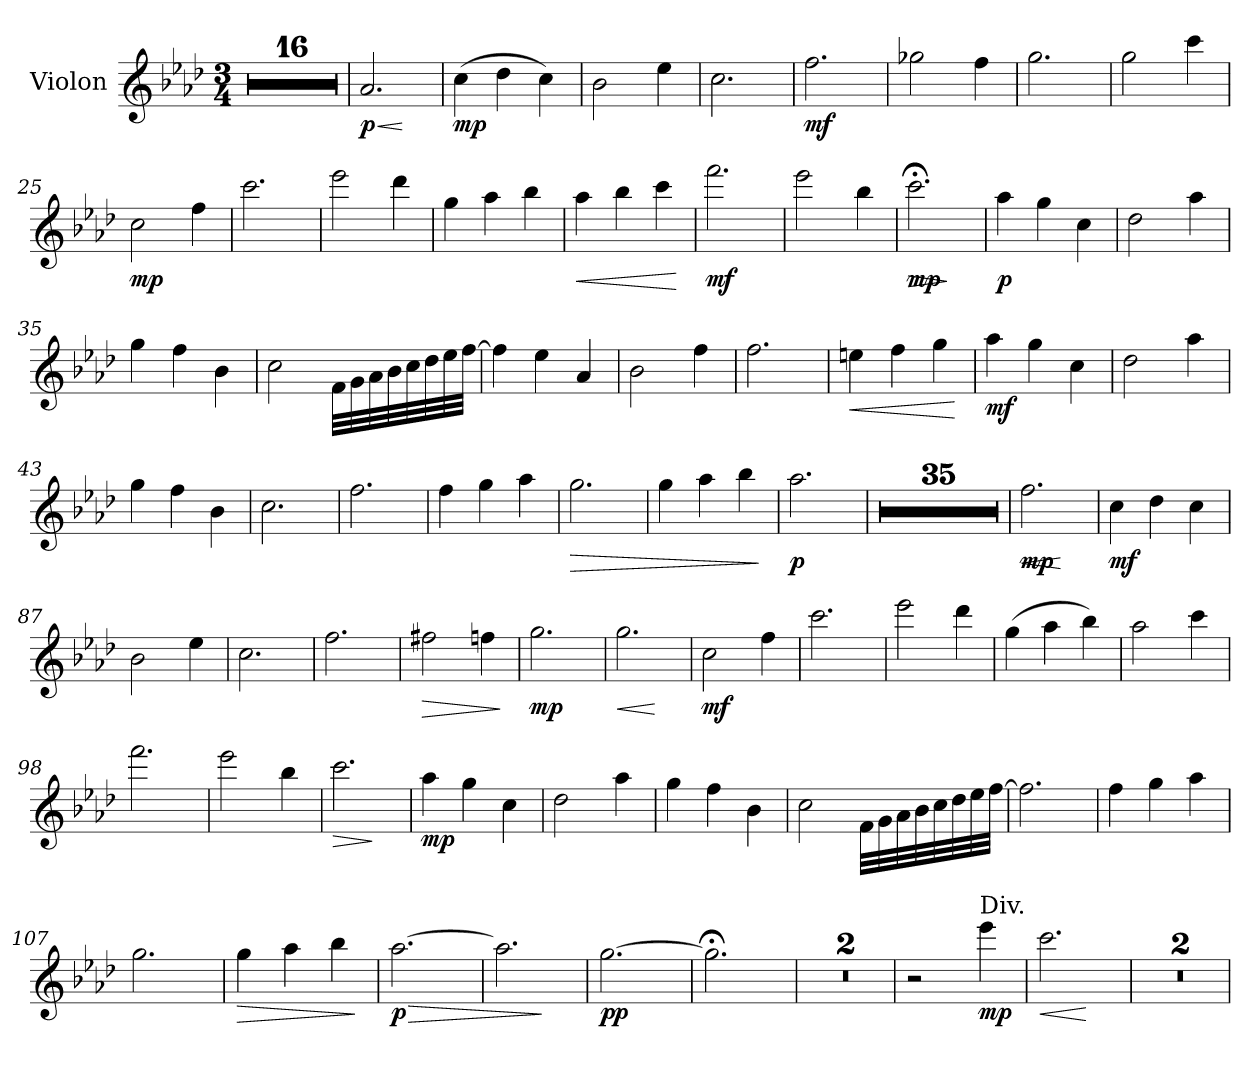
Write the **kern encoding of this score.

**kern	**dynam
*part1	*part1
*staff1	*staff1
*I"Violon	*
*I'Vln.	*
*clefG2	*
*k[b-e-a-d-]	*
*M3/4	*
*MM85	*
=1	=1
2.r	.
=2	=2
2.r	.
=3	=3
2.r	.
=4	=4
2.r	.
=5	=5
2.r	.
=6	=6
2.r	.
=7	=7
2.r	.
=8	=8
2.r	.
=9	=9
2.r	.
=10	=10
2.r	.
=11	=11
2.r	.
=12	=12
2.r	.
=13	=13
2.r	.
=14	=14
2.r	.
=15	=15
2.r	.
=16	=16
2.r	.
!!LO:LB:g=z
=17	=17
!	!LO:HP:b
!	!LO:DY:n=1:b
2.a-/	< p
.	[
=18	=18
!	!LO:DY:b
(>4cc\	mp
4dd-\	.
4cc\)	.
=19	=19
2b-\	.
4ee-\	.
=20	=20
2.cc\	.
=21	=21
!	!LO:DY:b
2.ff\	mf
=22	=22
2gg-X\	.
4ff\	.
=23	=23
2.gg\	.
=24	=24
2gg\	.
4ccc\	.
=25	=25
!	!LO:DY:b
2cc\	mp
4ff\	.
=26	=26
2.ccc\	.
=27	=27
2eee-\	.
4ddd-\	.
=28	=28
4gg\	.
4aa-\	.
4bb-\	.
=29	=29
!	!LO:HP:b
4aa-\	<
4bb-\	.
4ccc\	.
.	[
!!LO:LB:g=z
=30	=30
!	!LO:DY:b
2.fff\	mf
=31	=31
2eee-\	.
4bb-\	.
=32	=32
!	!LO:HP:b
!	!LO:DY:n=1:b
2.ccc;<\	> mp
.	]
=33	=33
!	!LO:DY:b
4aa-\	p
4gg\	.
4cc\	.
=34	=34
2dd-\	.
4aa-\	.
=35	=35
4gg\	.
4ff\	.
4b-\	.
=36	=36
2cc\	.
32f\LLL	.
32g\	.
32a-\	.
32b-\	.
32cc\	.
32dd-\	.
32ee-\	.
[32ff\JJJ	.
=37	=37
4ff\]	.
4ee-\	.
4a-/	.
=38	=38
2b-\	.
4ff\	.
=39	=39
2.ff\	.
=40	=40
!	!LO:HP:b
4een\	<
4ff\	.
4gg\	.
.	[
!!LO:LB:g=z
=41	=41
!	!LO:DY:b
4aa-\	mf
4gg\	.
4cc\	.
=42	=42
2dd-\	.
4aa-\	.
=43	=43
4gg\	.
4ff\	.
4b-\	.
=44	=44
2.cc\	.
=45	=45
2.ff\	.
=46	=46
4ff\	.
4gg\	.
4aa-\	.
=47	=47
!	!LO:HP:b
2.gg\	>
=48	=48
4gg\	.
4aa-\	.
4bb-\	.
.	]
=49	=49
!	!LO:DY:b
2.aa-\	p
=50	=50
2.r	.
=51	=51
2.r	.
=52	=52
2.r	.
=53	=53
2.r	.
=54	=54
2.r	.
!!LO:LB:g=z
=55	=55
2.r	.
=56	=56
2.r	.
=57	=57
2.r	.
=58	=58
2.r	.
=59	=59
2.r	.
=60	=60
2.r	.
=61	=61
2.r	.
=62	=62
2.r	.
=63	=63
2.r	.
=64	=64
2.r	.
=65	=65
2.r	.
=66	=66
2.r	.
=67	=67
2.r	.
=68	=68
2.r	.
=69	=69
2.r	.
=70	=70
2.r	.
=71	=71
2.r	.
!!LO:LB:g=z
=72	=72
2.r	.
=73	=73
2.r	.
=74	=74
2.r	.
=75	=75
2.r	.
=76	=76
2.r	.
=77	=77
2.r	.
=78	=78
2.r	.
=79	=79
2.r	.
=80	=80
2.r	.
=81	=81
2.r	.
=82	=82
2.r	.
=83	=83
2.r	.
=84	=84
2.r	.
=85	=85
!	!LO:HP:b
!	!LO:DY:n=1:b
2.ff\	< mp
.	[
=86	=86
!	!LO:DY:b
4cc\	mf
4dd-\	.
4cc\	.
=87	=87
2b-\	.
4ee-\	.
!!LO:LB:g=z
=88	=88
2.cc\	.
=89	=89
2.ff\	.
=90	=90
!	!LO:HP:b
2ff#X\	>
4ffn\	.
.	]
=91	=91
!	!LO:DY:b
2.gg\	mp
=92	=92
!	!LO:HP:b
2.gg\	<
.	[
=93	=93
!	!LO:DY:b
2cc\	mf
4ff\	.
=94	=94
2.ccc\	.
=95	=95
2eee-\	.
4ddd-\	.
=96	=96
(>4gg\	.
4aa-\	.
4bb-\)	.
=97	=97
2aa-\	.
4ccc\	.
=98	=98
2.fff\	.
=99	=99
2eee-\	.
4bb-\	.
=100	=100
!	!LO:HP:b
2.ccc\	>
.	]
!!LO:LB:g=z
=101	=101
!	!LO:DY:b
4aa-\	mp
4gg\	.
4cc\	.
=102	=102
2dd-\	.
4aa-\	.
=103	=103
4gg\	.
4ff\	.
4b-\	.
=104	=104
2cc\	.
32f\LLL	.
32g\	.
32a-\	.
32b-\	.
32cc\	.
32dd-\	.
32ee-\	.
[32ff\JJJ	.
=105	=105
2.ff\]	.
=106	=106
4ff\	.
4gg\	.
4aa-\	.
=107	=107
2.gg\	.
=108	=108
!	!LO:HP:b
4gg\	>
4aa-\	.
4bb-\	.
.	]
=109	=109
!	!LO:HP:b
!	!LO:DY:n=1:b
[2.aa-\	> p
=110	=110
2.aa-\]	.
.	]
=111	=111
!	!LO:DY:b
[2.gg\	pp
!!LO:LB:g=z
=112	=112
2.gg;<Z\]	.
=113	=113
2.r	.
=114	=114
2.r	.
=115	=115
2r	.
!LO:TX:a:t=Div.	!
!	!LO:DY:b
4eee-\	mp
=116	=116
!	!LO:HP:b
2.ccc\	<
.	[
=117	=117
2.r	.
=118	=118
2.r	.
=	=
*-	*-
